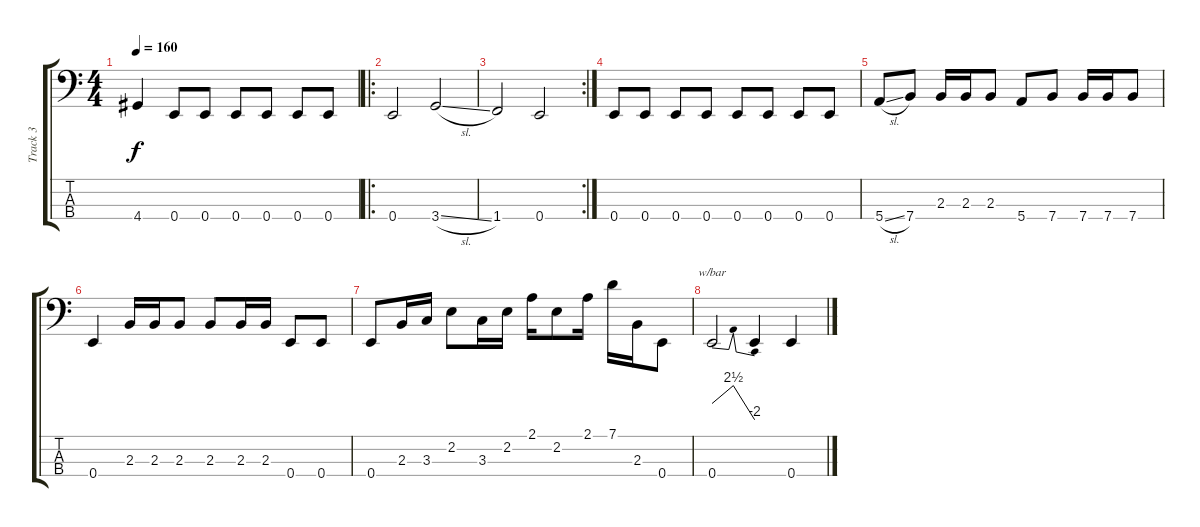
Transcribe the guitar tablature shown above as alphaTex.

\track ("Track 3" "Track 3") {instrument electricbasspick}
\staff {score tabs}
\tuning (G2 D2 A1 E1) {hide}
\ts (4 4)
\tempo 160
\clef f4
\ks c
4.4{t}.4{dy f} 0.4.8 0.4.8 0.4.8 0.4.8 0.4.8 0.4.8 |
\ro
0.4.2 3.4{sl}.2 |
\rc 2
1.4.2 0.4.2 |
0.4.8 0.4.8 0.4.8 0.4.8 0.4.8 0.4.8 0.4.8 0.4.8 |
5.4{sl}.8 7.4.8 2.3.16 2.3.16 2.3.8 5.4.8 7.4.8 7.4.16 7.4.16 7.4.8 |
0.4.4 2.3.16 2.3.16 2.3.8 2.3.8 2.3.16 2.3.16 0.4.8 0.4.8 |
0.4.8 2.3.16 3.3.16 2.2.8 3.3.16 2.2.16 2.1.16 2.2.8 2.1.16 7.1.16 2.3.16 0.4.8 |
0.4.2{tbe (dip default 0 0 50 10 60 -8)} 0.4{t}.4 0.4.4
